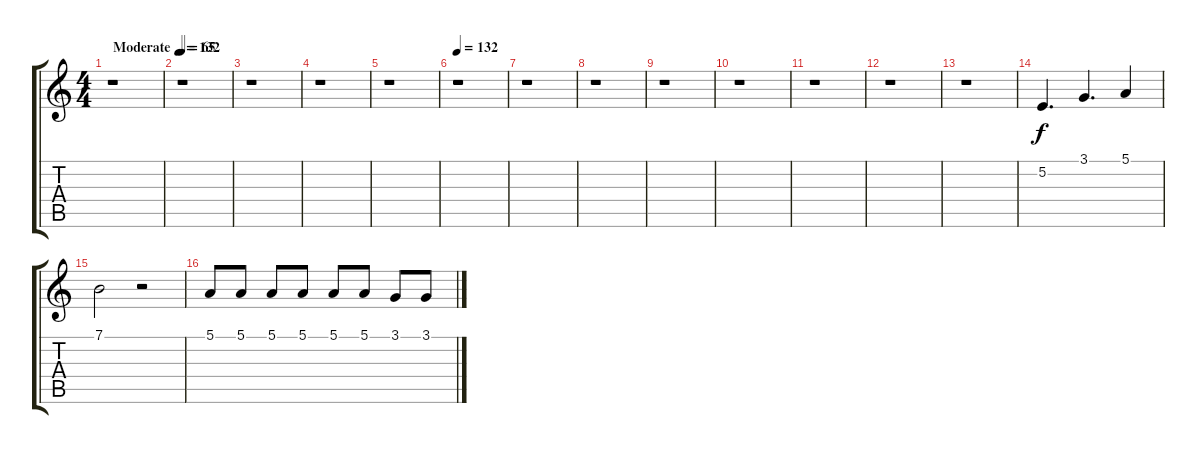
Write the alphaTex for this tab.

\track "" {instrument clarinet}
\staff {score tabs}
\tuning (E4 B3 G3 D3 A2 E2) {hide}
\ts (4 4)
\tempo (132 "Moderate")
\clef g2
\ks c
r.1{dy f instrument clarinet} |
\tempo 65
r.1 |
r.1 |
r.1 |
r.1 |
\tempo 132
r.1 |
r.1 |
r.1 |
r.1 |
r.1 |
r.1 |
r.1 |
r.1 |
5.2.4{d} 3.1.4{d} 5.1.4 |
7.1.2 r.2 |
5.1.8 5.1.8 5.1.8 5.1.8 5.1.8 5.1.8 3.1.8 3.1.8
